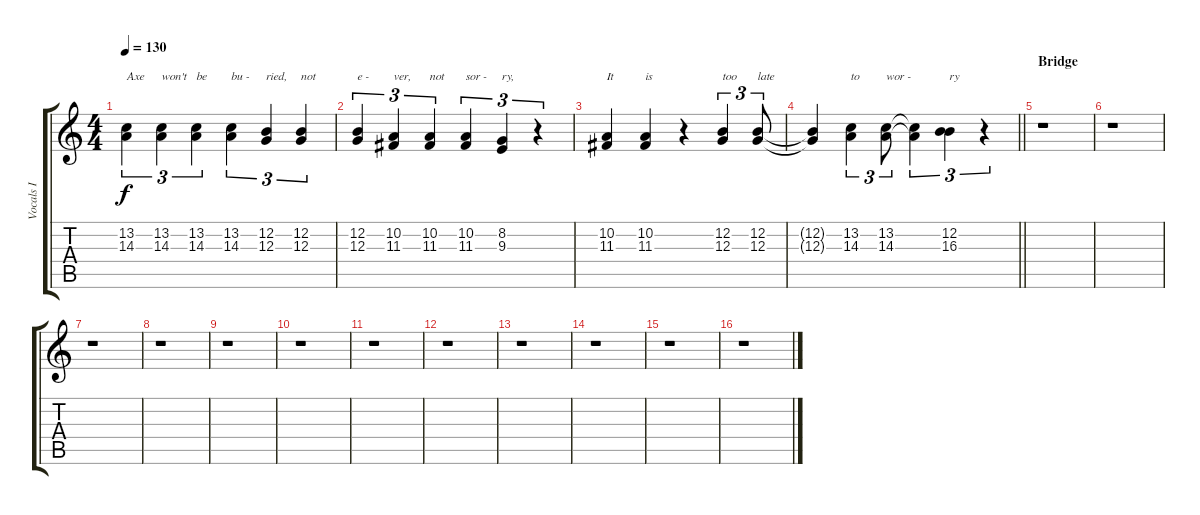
\track ("Vocals I" "Vocals I") {instrument voiceoohs}
\staff {score tabs}
\tuning (E4 B3 G3 D3 A2 E2) {hide}
\ts (4 4)
\tempo 130
\clef g2
\ks c
(13.2 14.3).4{tu (3 2) txt "Axe" dy f} (13.2 14.3).4{tu (3 2) txt "won't"} (13.2 14.3).4{tu (3 2) txt "be"} (13.2 14.3).4{tu (3 2) txt "bu -"} (12.2 12.3).4{tu (3 2) txt "ried,"} (12.2 12.3).4{tu (3 2) txt "not"} |
(12.2 12.3).4{tu (3 2) txt "e -"} (10.2 11.3).4{tu (3 2) txt "ver,"} (10.2 11.3).4{tu (3 2) txt "not"} (10.2 11.3).4{tu (3 2) txt "sor -"} (8.2 9.3).4{tu (3 2) txt "ry,"} r.4{tu (3 2)} |
(10.2 11.3).4{txt "It"} (10.2 11.3).4{txt "is"} r.4 (12.2 12.3).4{tu (3 2) txt "too"} (12.2 12.3).8{tu (3 2) txt "late"} |
\barLineRight lightlight
(12.2{t} 12.3{t}).4 (13.2 14.3).4{tu (3 2) txt "to"} (13.2 14.3).8{tu (3 2) txt "wor -"} (13.2{t} 14.3{t}).4{tu (3 2)} (12.2 16.3).4{tu (3 2) txt "ry"} r.4{tu (3 2)} |
\section ("" "Bridge")
r.1 |
r.1 |
r.1 |
r.1 |
r.1 |
r.1 |
r.1 |
r.1 |
r.1 |
r.1 |
r.1 |
r.1
